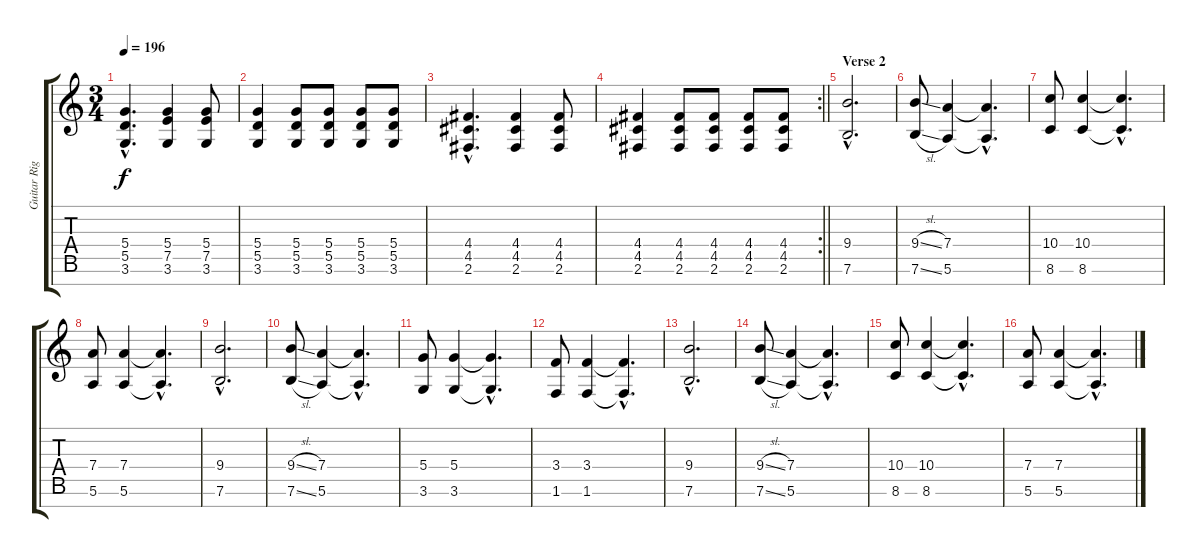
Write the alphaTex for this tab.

\track ("Guitar Right" "Guitar Rig") {instrument distortionguitar}
\staff {score tabs}
\tuning (E4 B3 G3 D3 A2 E2 B1) {hide}
\ts (3 4)
\tempo 196
\clef g2
\ks c
(5.4{hac} 5.5{hac} 3.6{hac}).4{d dy f} (5.4 7.5 3.6).4 (5.4 7.5 3.6).8 |
(5.4 5.5 3.6).4 (5.4 5.5 3.6).8 (5.4 5.5 3.6).8 (5.4 5.5 3.6).8 (5.4 5.5 3.6).8 |
(4.4{hac} 4.5{hac} 2.6{hac}).4{d} (4.4 4.5 2.6).4 (4.4 4.5 2.6).8 |
\rc 2
\barLineRight lightlight
(4.4 4.5 2.6).4 (4.4 4.5 2.6).8 (4.4 4.5 2.6).8 (4.4 4.5 2.6).8 (4.4 4.5 2.6).8 |
\section ("" "Verse 2")
(9.4{hac} 7.6{hac}).2{d} |
(9.4{sl} 7.6{sl}).8 (7.4 5.6).4 (7.4{hac t} 5.6{hac t}).4{d} |
(10.4 8.6).8 (10.4 8.6).4 (10.4{hac t} 8.6{hac t}).4{d} |
(7.4 5.6).8 (7.4 5.6).4 (7.4{hac t} 5.6{hac t}).4{d} |
(9.4{hac} 7.6{hac}).2{d} |
(9.4{sl} 7.6{sl}).8 (7.4 5.6).4 (7.4{hac t} 5.6{hac t}).4{d} |
(5.4 3.6).8 (5.4 3.6).4 (5.4{hac t} 3.6{hac t}).4{d} |
(3.4 1.6).8 (3.4 1.6).4 (3.4{hac t} 1.6{hac t}).4{d} |
(9.4{hac} 7.6{hac}).2{d} |
(9.4{sl} 7.6{sl}).8 (7.4 5.6).4 (7.4{hac t} 5.6{hac t}).4{d} |
(10.4 8.6).8 (10.4 8.6).4 (10.4{hac t} 8.6{hac t}).4{d} |
(7.4 5.6).8 (7.4 5.6).4 (7.4{hac t} 5.6{hac t}).4{d}
